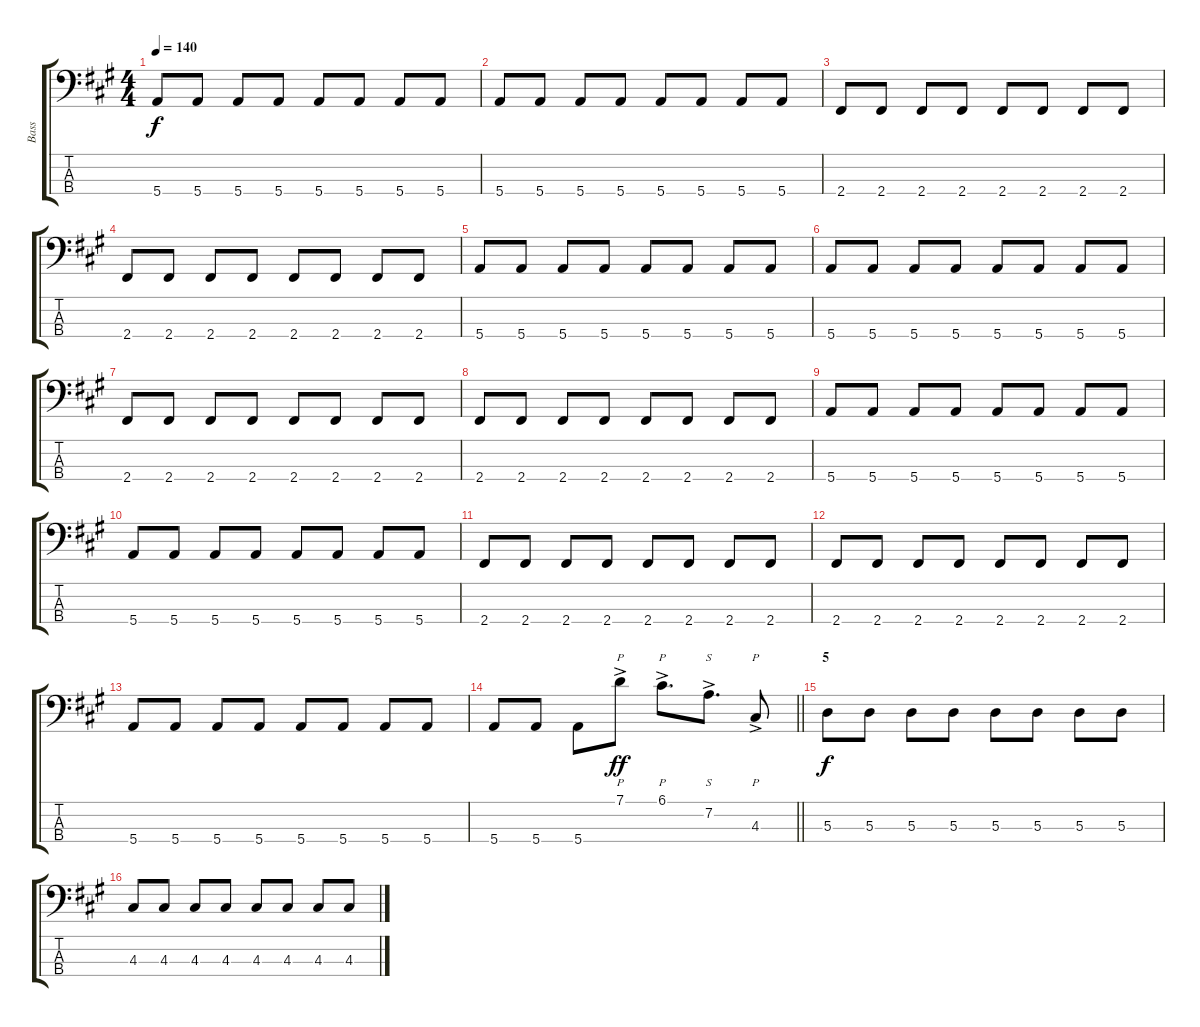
\track ("Bass" "Bass") {instrument electricbassfinger}
\staff {score tabs}
\tuning (G2 D2 A1 E1) {hide}
\ts (4 4)
\tempo 140
\clef f4
\ks a
5.4.8{dy f} 5.4.8 5.4.8 5.4.8 5.4.8 5.4.8 5.4.8 5.4.8 |
5.4.8 5.4.8 5.4.8 5.4.8 5.4.8 5.4.8 5.4.8 5.4.8 |
2.4.8 2.4.8 2.4.8 2.4.8 2.4.8 2.4.8 2.4.8 2.4.8 |
2.4.8 2.4.8 2.4.8 2.4.8 2.4.8 2.4.8 2.4.8 2.4.8 |
5.4.8 5.4.8 5.4.8 5.4.8 5.4.8 5.4.8 5.4.8 5.4.8 |
5.4.8 5.4.8 5.4.8 5.4.8 5.4.8 5.4.8 5.4.8 5.4.8 |
2.4.8 2.4.8 2.4.8 2.4.8 2.4.8 2.4.8 2.4.8 2.4.8 |
2.4.8 2.4.8 2.4.8 2.4.8 2.4.8 2.4.8 2.4.8 2.4.8 |
5.4.8 5.4.8 5.4.8 5.4.8 5.4.8 5.4.8 5.4.8 5.4.8 |
5.4.8 5.4.8 5.4.8 5.4.8 5.4.8 5.4.8 5.4.8 5.4.8 |
2.4.8 2.4.8 2.4.8 2.4.8 2.4.8 2.4.8 2.4.8 2.4.8 |
2.4.8 2.4.8 2.4.8 2.4.8 2.4.8 2.4.8 2.4.8 2.4.8 |
5.4.8 5.4.8 5.4.8 5.4.8 5.4.8 5.4.8 5.4.8 5.4.8 |
\barLineRight lightlight
5.4.8 5.4.8 5.4.8 7.1{ac}.8{p dy ff} 6.1{ac}.8{p d} 7.2{ac}.8{s d} 4.3{ac}.8{p} |
\section ("" "5")
5.3.8{dy f} 5.3.8 5.3.8 5.3.8 5.3.8 5.3.8 5.3.8 5.3.8 |
4.3.8 4.3.8 4.3.8 4.3.8 4.3.8 4.3.8 4.3.8 4.3.8
